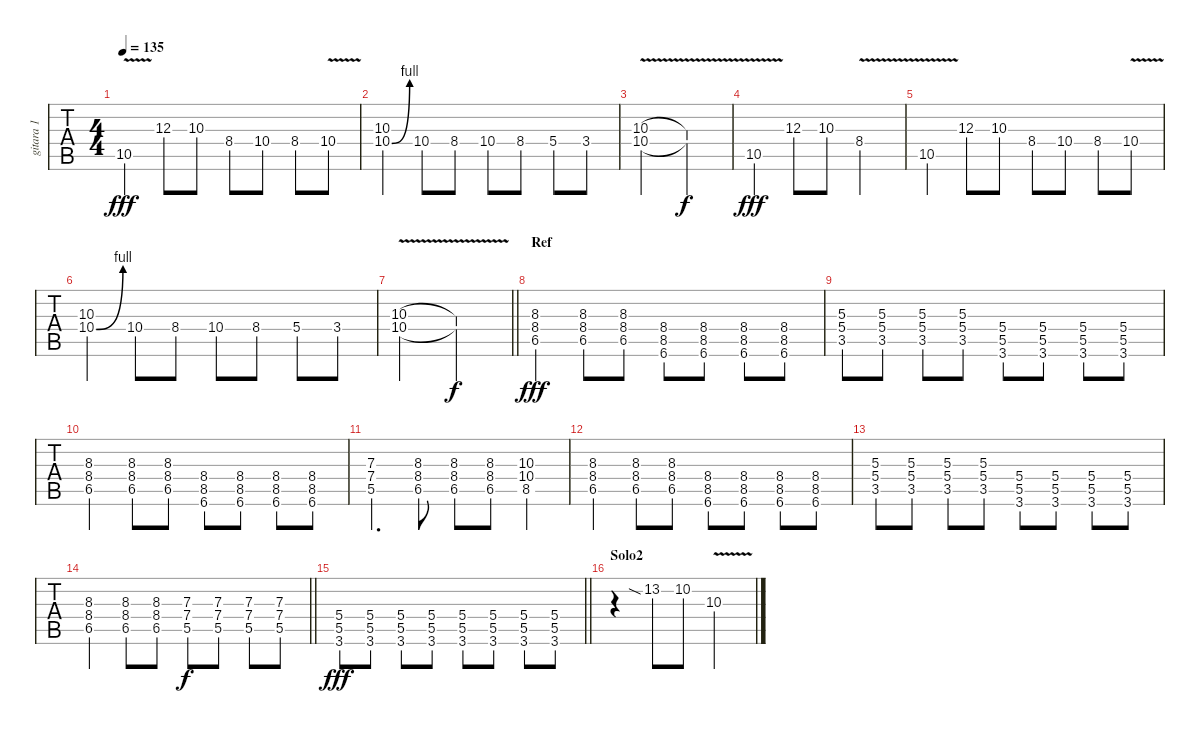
\track ("gitara 1" "gitara 1") {instrument distortionguitar}
\staff {tabs}
\tuning (E4 B3 G3 D3 A2 E2) {hide}
\ts (4 4)
\tempo 135
\clef g2
\ks c
10.5{v}.4{dy fff} 12.3.8 10.3.8 8.4.8 10.4.8 8.4.8 10.4{v}.8 |
(10.3 10.4{be (bend 0 0 60 4)}).4 10.4.8 8.4.8 10.4.8 8.4.8 5.4.8 3.4.8 |
(10.3{v} 10.4{v}).2 (10.3{t} 10.4{t}).2{dy f} |
10.5{v}.4{dy fff volume 16 instrument distortionguitar} 12.3.8 10.3.8 8.4{v}.2 |
10.5{v}.4 12.3.8 10.3.8 8.4.8 10.4.8 8.4.8 10.4{v}.8 |
(10.3 10.4{be (bend 0 0 60 4)}).4 10.4.8 8.4.8 10.4.8 8.4.8 5.4.8 3.4.8 |
\barLineRight lightlight
(10.3{v} 10.4{v}).2 (10.3{t} 10.4{t}).2{dy f} |
\section ("" "Ref")
(8.3 8.4 6.5).4{dy fff volume 13 instrument distortionguitar} (8.3 8.4 6.5).8 (8.3 8.4 6.5).8 (8.4 8.5 6.6).8 (8.4 8.5 6.6).8 (8.4 8.5 6.6).8 (8.4 8.5 6.6).8 |
(5.3 5.4 3.5).8 (5.3 5.4 3.5).8 (5.3 5.4 3.5).8 (5.3 5.4 3.5).8 (5.4 5.5 3.6).8 (5.4 5.5 3.6).8 (5.4 5.5 3.6).8 (5.4 5.5 3.6).8 |
(8.3 8.4 6.5).4 (8.3 8.4 6.5).8 (8.3 8.4 6.5).8 (8.4 8.5 6.6).8 (8.4 8.5 6.6).8 (8.4 8.5 6.6).8 (8.4 8.5 6.6).8 |
(7.3 7.4 5.5).4{d} (8.3 8.4 6.5).8 (8.3 8.4 6.5).8 (8.3 8.4 6.5).8 (10.3 10.4 8.5).4 |
(8.3 8.4 6.5).4 (8.3 8.4 6.5).8 (8.3 8.4 6.5).8 (8.4 8.5 6.6).8 (8.4 8.5 6.6).8 (8.4 8.5 6.6).8 (8.4 8.5 6.6).8 |
(5.3 5.4 3.5).8 (5.3 5.4 3.5).8 (5.3 5.4 3.5).8 (5.3 5.4 3.5).8 (5.4 5.5 3.6).8 (5.4 5.5 3.6).8 (5.4 5.5 3.6).8 (5.4 5.5 3.6).8 |
\barLineRight lightlight
(8.3 8.4 6.5).4 (8.3 8.4 6.5).8 (8.3 8.4 6.5).8 (7.3 7.4 5.5).8{dy f} (7.3 7.4 5.5).8 (7.3 7.4 5.5).8 (7.3 7.4 5.5).8 |
\barLineRight lightlight
(5.4 5.5 3.6).8{dy fff} (5.4 5.5 3.6).8 (5.4 5.5 3.6).8 (5.4 5.5 3.6).8 (5.4 5.5 3.6).8 (5.4 5.5 3.6).8 (5.4 5.5 3.6).8 (5.4 5.5 3.6).8 |
\section ("" "Solo2")
r.4{volume 16 instrument distortionguitar} 13.2{sia}.8 10.2.8 10.3{v}.2
